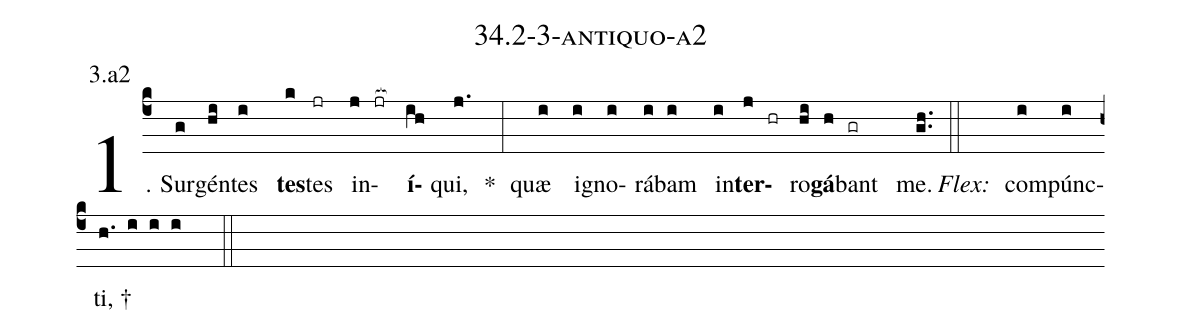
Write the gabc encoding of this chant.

name: 34.2-3-antiquo-a2;
annotation: 3.a2;
%%
(c4)1. Sur(g)gén(hi)tes(i) <b>tes</b>(k)tes(jr) in(j jr[ocb:1{])<b>í</b>(ih[ocb:0}])qui,(j.) *(:) quæ(i) i(i)gno(i)rá(i)bam(i) in(i)<b>ter</b>(j hr)ro(hi)<b>gá</b>(h)bant(gr) me.(gh..) (::)
<i>Flex:</i>()  com(i)púnc(i)ti, †(h. i i i  ::)

%E(i) u(i) o(j) u(hi) a(h) e.(gh..) (::)
